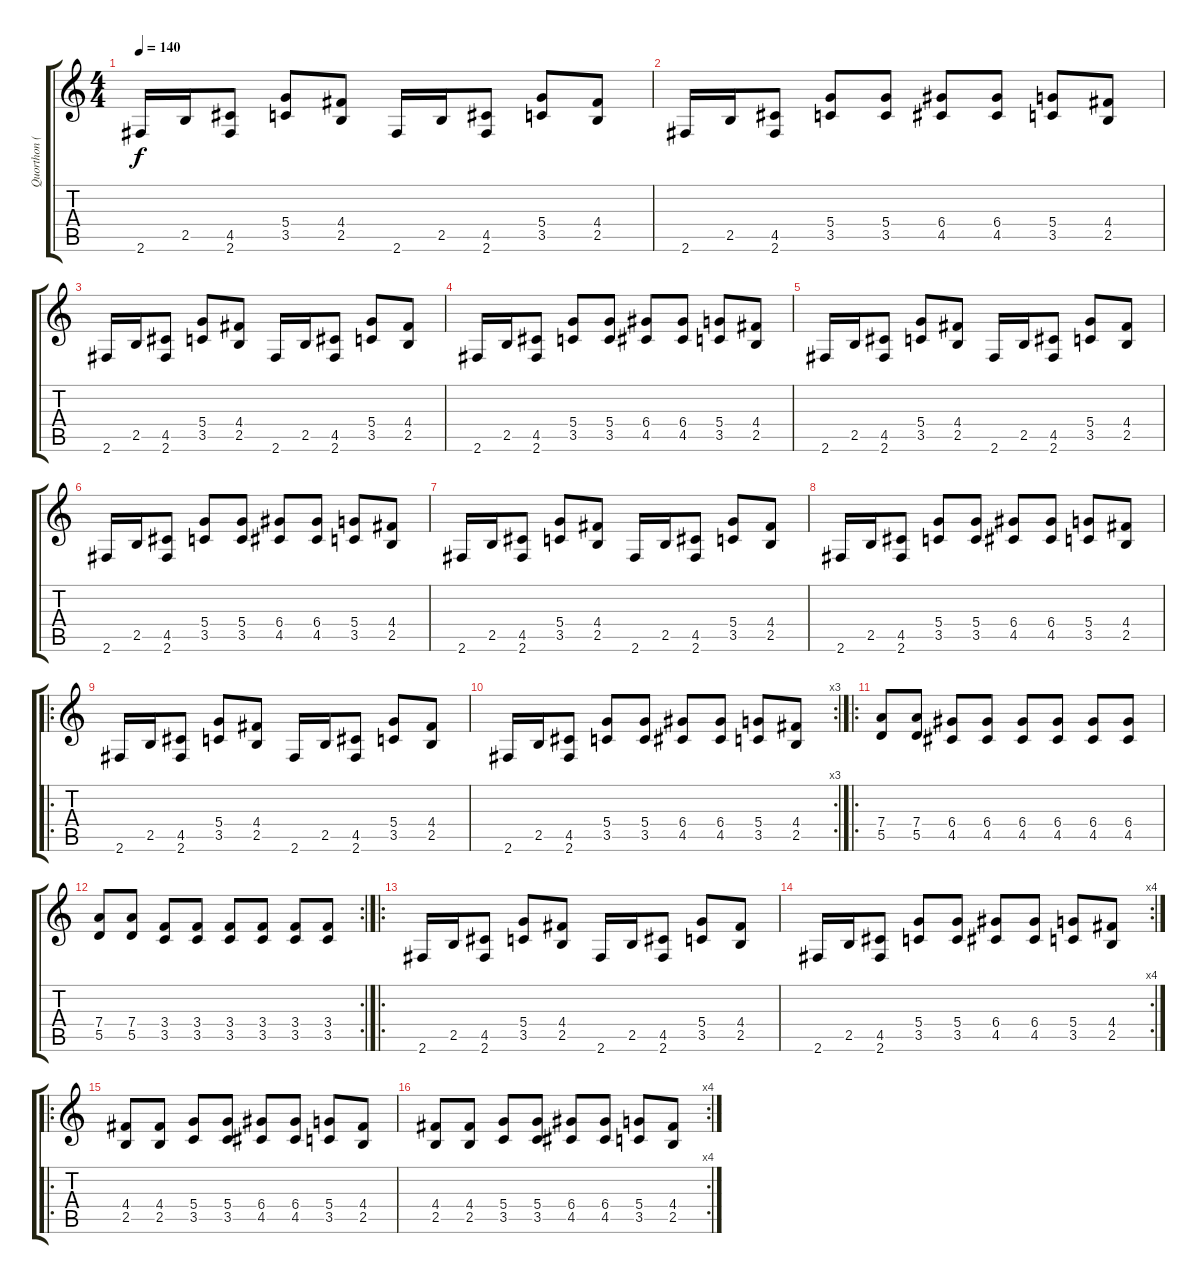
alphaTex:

\track ("Quorthon (Guitar)" "Quorthon (") {instrument distortionguitar}
\staff {score tabs}
\tuning (E4 B3 G3 D3 A2 E2) {hide}
\ts (4 4)
\tempo 140
\clef g2
\ks c
2.6.16{dy f} 2.5.16 (4.5 2.6).8 (5.4 3.5).8 (4.4 2.5).8 2.6.16 2.5.16 (4.5 2.6).8 (5.4 3.5).8 (4.4 2.5).8 |
2.6.16 2.5.16 (4.5 2.6).8 (5.4 3.5).8 (5.4 3.5).8 (6.4 4.5).8 (6.4 4.5).8 (5.4 3.5).8 (4.4 2.5).8 |
2.6.16 2.5.16 (4.5 2.6).8 (5.4 3.5).8 (4.4 2.5).8 2.6.16 2.5.16 (4.5 2.6).8 (5.4 3.5).8 (4.4 2.5).8 |
2.6.16 2.5.16 (4.5 2.6).8 (5.4 3.5).8 (5.4 3.5).8 (6.4 4.5).8 (6.4 4.5).8 (5.4 3.5).8 (4.4 2.5).8 |
2.6.16 2.5.16 (4.5 2.6).8 (5.4 3.5).8 (4.4 2.5).8 2.6.16 2.5.16 (4.5 2.6).8 (5.4 3.5).8 (4.4 2.5).8 |
2.6.16 2.5.16 (4.5 2.6).8 (5.4 3.5).8 (5.4 3.5).8 (6.4 4.5).8 (6.4 4.5).8 (5.4 3.5).8 (4.4 2.5).8 |
2.6.16 2.5.16 (4.5 2.6).8 (5.4 3.5).8 (4.4 2.5).8 2.6.16 2.5.16 (4.5 2.6).8 (5.4 3.5).8 (4.4 2.5).8 |
2.6.16 2.5.16 (4.5 2.6).8 (5.4 3.5).8 (5.4 3.5).8 (6.4 4.5).8 (6.4 4.5).8 (5.4 3.5).8 (4.4 2.5).8 |
\ro
2.6.16 2.5.16 (4.5 2.6).8 (5.4 3.5).8 (4.4 2.5).8 2.6.16 2.5.16 (4.5 2.6).8 (5.4 3.5).8 (4.4 2.5).8 |
\rc 3
2.6.16 2.5.16 (4.5 2.6).8 (5.4 3.5).8 (5.4 3.5).8 (6.4 4.5).8 (6.4 4.5).8 (5.4 3.5).8 (4.4 2.5).8 |
\ro
(7.4 5.5).8 (7.4 5.5).8 (6.4 4.5).8 (6.4 4.5).8 (6.4 4.5).8 (6.4 4.5).8 (6.4 4.5).8 (6.4 4.5).8 |
\rc 2
(7.4 5.5).8 (7.4 5.5).8 (3.4 3.5).8 (3.4 3.5).8 (3.4 3.5).8 (3.4 3.5).8 (3.4 3.5).8 (3.4 3.5).8 |
\ro
2.6.16 2.5.16 (4.5 2.6).8 (5.4 3.5).8 (4.4 2.5).8 2.6.16 2.5.16 (4.5 2.6).8 (5.4 3.5).8 (4.4 2.5).8 |
\rc 4
2.6.16 2.5.16 (4.5 2.6).8 (5.4 3.5).8 (5.4 3.5).8 (6.4 4.5).8 (6.4 4.5).8 (5.4 3.5).8 (4.4 2.5).8 |
\ro
(4.4 2.5).8 (4.4 2.5).8 (5.4 3.5).8 (5.4 3.5).8 (6.4 4.5).8 (6.4 4.5).8 (5.4 3.5).8 (4.4 2.5).8 |
\rc 4
(4.4 2.5).8 (4.4 2.5).8 (5.4 3.5).8 (5.4 3.5).8 (6.4 4.5).8 (6.4 4.5).8 (5.4 3.5).8 (4.4 2.5).8
